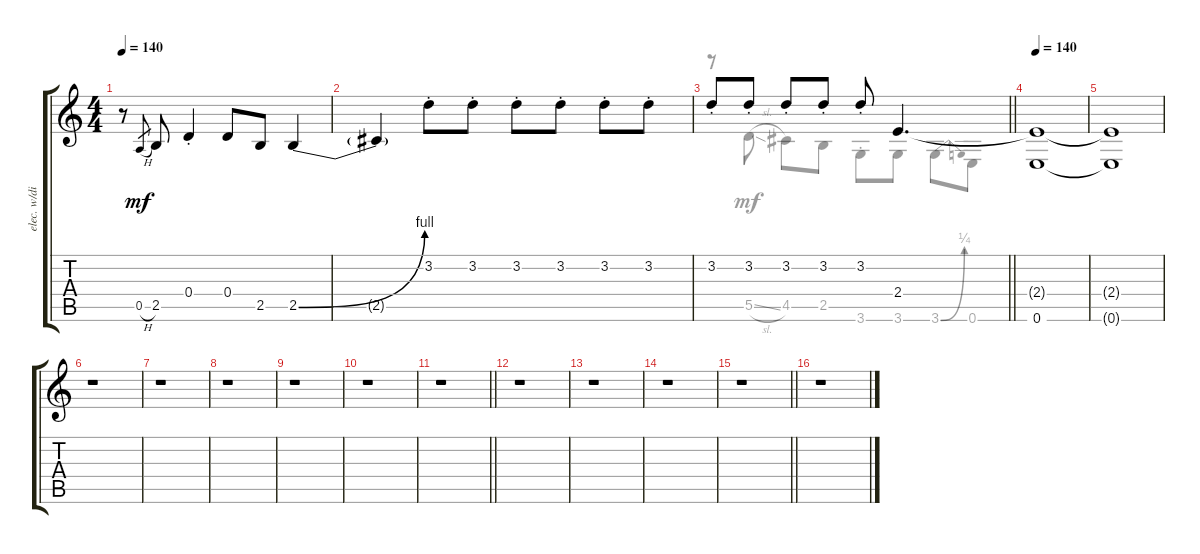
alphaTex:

\track ("elec. w/dist." "elec. w/di") {instrument distortionguitar}
\staff {score tabs}
\tuning (E4 B3 G3 D3 A2 E2) {hide}
\voice
\ts (4 4)
\tempo 140
\clef g2
\ks c
r.8{dy mf} 0.5{h}.8{gr} 2.5.8 0.4{st}.4 0.4.8 2.5.8 2.5{be (bend 0 0 60 4)}.4 |
2.5{t}.4 3.2{st}.8 3.2{st}.8 3.2{st}.8 3.2{st}.8 3.2{st}.8 3.2{st}.8 |
\barLineRight lightlight
3.2{st}.8 3.2{st}.8 3.2{st}.8 3.2{st}.8 3.2{st}.8 2.4.4{d} |
\tempo 140
(2.4{t} 0.6).1 |
(2.4{t} 0.6{t}).1 |
r.1 |
r.1 |
r.1 |
r.1 |
r.1 |
\barLineRight lightlight
r.1 |
r.1 |
r.1 |
r.1 |
\barLineRight lightlight
r.1 |
r.1
\voice
\clef g2
\ottava regular
\simile none
\ks c
|
|
\barLineRight lightlight
r.8 5.5{sl}.8 4.5.8 2.5.8 3.6{st}.8 3.6.8 3.6{be (bend 0 0 60 1)}.8 0.6.8 |
|
|
|
|
|
|
|
\barLineRight lightlight
|
|
|
|
\barLineRight lightlight
|
